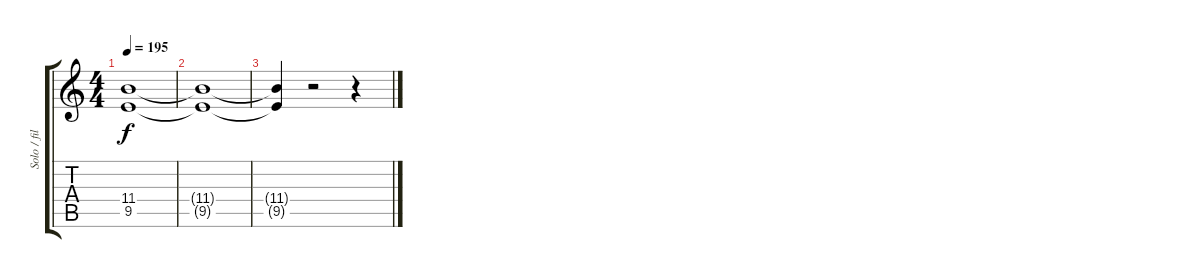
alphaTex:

\track ("Solo / fills" "Solo / fil") {instrument distortionguitar}
\staff {score tabs}
\tuning (D4 A3 F3 C3 G2 D2) {hide}
\ts (4 4)
\tempo 195
\clef g2
\ks c
(11.4{t} 9.5{t}).1{dy f} |
(11.4{t} 9.5{t}).1 |
(11.4{t} 9.5{t}).4 r.2 r.4
